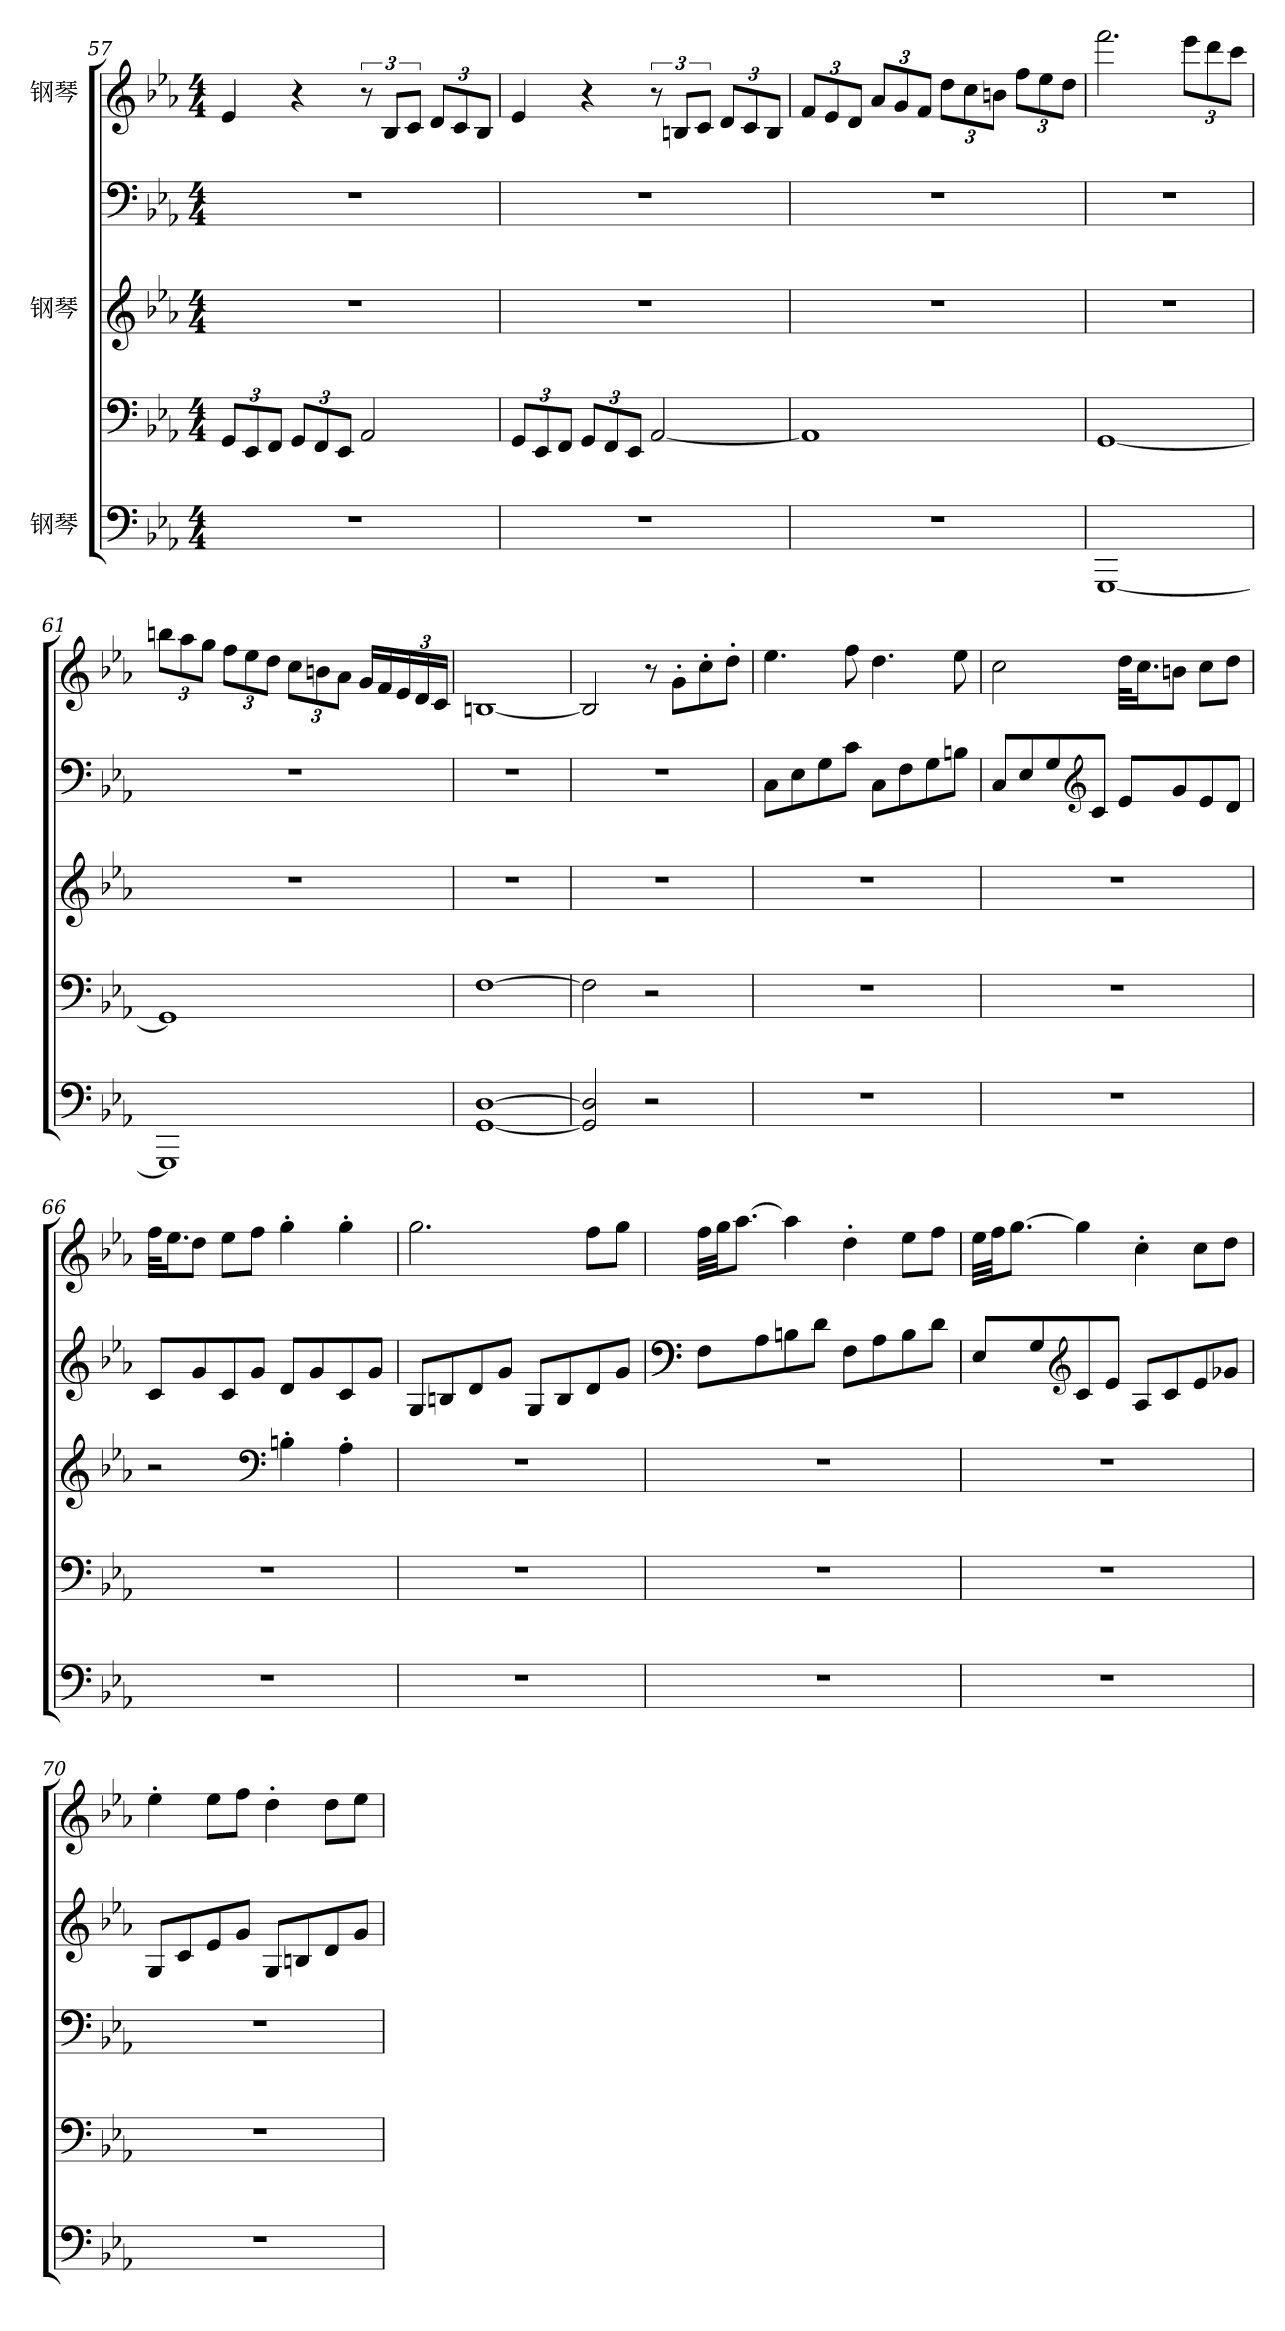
**kern	**kern	**kern	**kern	**kern
*part3	*part3	*part2	*part2	*part1
*staff5	*staff4	*staff3	*staff2	*staff1
*I"钢琴	*	*I"钢琴	*	*I"钢琴
!!LO:PB:g=z
*clefF4	*clefF4	*clefG2	*clefF4	*clefG2
*k[b-e-a-]	*k[b-e-a-]	*k[b-e-a-]	*k[b-e-a-]	*k[b-e-a-]
*M4/4	*M4/4	*M4/4	*M4/4	*M4/4
*	*Xbrackettup	*	*	*
=57	=57	=57	=57	=57
1r	12GG/L	1r	1r	4e-/
.	12EE-/	.	.	.
.	12FF/J	.	.	.
.	12GG/L	.	.	4r
.	12FF/	.	.	.
.	12EE-/J	.	.	.
.	2AA-/	.	.	12r
.	.	.	.	12B-/L
.	.	.	.	12c/J
*	*	*	*	*Xbrackettup
.	.	.	.	12d/L
.	.	.	.	12c/
.	.	.	.	12B-/J
=58	=58	=58	=58	=58
1r	12GG/L	1r	1r	4e-/
.	12EE-/	.	.	.
.	12FF/J	.	.	.
.	12GG/L	.	.	4r
.	12FF/	.	.	.
.	12EE-/J	.	.	.
*	*	*	*	*brackettup
.	[2AA-/	.	.	12r
.	.	.	.	12Bn/L
.	.	.	.	12c/J
*	*	*	*	*Xbrackettup
.	.	.	.	12d/L
.	.	.	.	12c/
.	.	.	.	12B/J
=59	=59	=59	=59	=59
*	*	*	*	*MM182
1r	1AA-]	1r	1r	12f/L
.	.	.	.	12e-/
.	.	.	.	12d/J
.	.	.	.	12a-/L
.	.	.	.	12g/
*	*	*	*	*MM177
.	.	.	.	12f/J
.	.	.	.	12dd\L
.	.	.	.	12cc\
.	.	.	.	12bn\J
.	.	.	.	12ff\L
*	*	*	*	*MM159
.	.	.	.	12ee-\
.	.	.	.	12dd\J
!!LO:LB:g=z
=60	=60	=60	=60	=60
[1GGG	[1GG	1r	1r	2.fff\
.	.	.	.	12eee-\L
.	.	.	.	12ddd\
.	.	.	.	12ccc\J
=61	=61	=61	=61	=61
1GGG]	1GG]	1r	1r	12bbn\L
.	.	.	.	12aa-\
.	.	.	.	12gg\J
.	.	.	.	12ff\L
.	.	.	.	12ee-\
.	.	.	.	12dd\J
.	.	.	.	12cc\L
.	.	.	.	12bn\
.	.	.	.	12a-\J
.	.	.	.	16g/LL
.	.	.	.	16f/
.	.	.	.	24e-/
.	.	.	.	24d/
.	.	.	.	24c/JJ
=62	=62	=62	=62	=62
*	*	*	*	*MM157
[1GG [1D	[1F	1r	1r	[1Bn
=63	=63	=63	=63	=63
2GG/] 2D/]	2F\]	1r	1r	2B/]
2r	2r	.	.	8r
.	.	.	.	8g'\L
.	.	.	.	8cc'\
.	.	.	.	8dd'\J
=64	=64	=64	=64	=64
1r	1r	1r	8C\L	4.ee-\
.	.	.	8E-\	.
.	.	.	8G\	.
.	.	.	8c\J	8ff\
.	.	.	8C\L	4.dd\
.	.	.	8F\	.
.	.	.	8G\	.
.	.	.	8Bn\J	8ee-\
!!LO:PB:g=z
=65	=65	=65	=65	=65
1r	1r	1r	8C/L	2cc\
.	.	.	8E-/	.
.	.	.	8G/	.
*	*	*	*clefG2	*
.	.	.	8c/J	.
.	.	.	8e-/L	32dd\KLL
.	.	.	.	16.cc\J
.	.	.	8g/	8bn\J
.	.	.	8e-/	8cc\L
.	.	.	8d/J	8dd\J
=66	=66	=66	=66	=66
1r	1r	2r	8c/L	32ff\KLL
.	.	.	.	16.ee-\J
.	.	.	8g/	8dd\J
.	.	.	8c/	8ee-\L
.	.	.	8g/J	8ff\J
*	*	*clefF4	*	*
.	.	4Bn'\	8d/L	4gg'\
.	.	.	8g/	.
.	.	4A-'\	8c/	4gg'\
.	.	.	8g/J	.
=67	=67	=67	=67	=67
1r	1r	1r	8G/L	2.gg\
.	.	.	8Bn/	.
.	.	.	8d/	.
.	.	.	8g/J	.
.	.	.	8G/L	.
.	.	.	8B/	.
.	.	.	8d/	8ff\L
.	.	.	8g/J	8gg\J
!!LO:LB:g=z
=68	=68	=68	=68	=68
*	*	*	*clefF4	*
1r	1r	1r	8F\L	32ff\LLL
.	.	.	.	32gg\JJ
.	.	.	.	[8.aa-\J
.	.	.	8A-\	.
.	.	.	8Bn\	4aa-\]
.	.	.	8d\J	.
.	.	.	8F\L	4dd'\
.	.	.	8A-\	.
.	.	.	8B\	8ee-\L
.	.	.	8d\J	8ff\J
=69	=69	=69	=69	=69
1r	1r	1r	8E-/L	32ee-\LLL
.	.	.	.	32ff\JJ
.	.	.	.	[8.gg\J
.	.	.	8G/	.
*	*	*	*clefG2	*
.	.	.	8c/	4gg\]
.	.	.	8e-/J	.
.	.	.	8A-/L	4cc'\
.	.	.	8c/	.
.	.	.	8e-/	8cc\L
.	.	.	8g-X/J	8dd\J
=70	=70	=70	=70	=70
1r	1r	1r	8G/L	4ee-'\
.	.	.	8c/	.
.	.	.	8e-/	8ee-\L
.	.	.	8g/J	8ff\J
.	.	.	8G/L	4dd'\
.	.	.	8Bn/	.
.	.	.	8d/	8dd\L
.	.	.	8g/J	8ee-\J
=	=	=	=	=
*-	*-	*-	*-	*-
